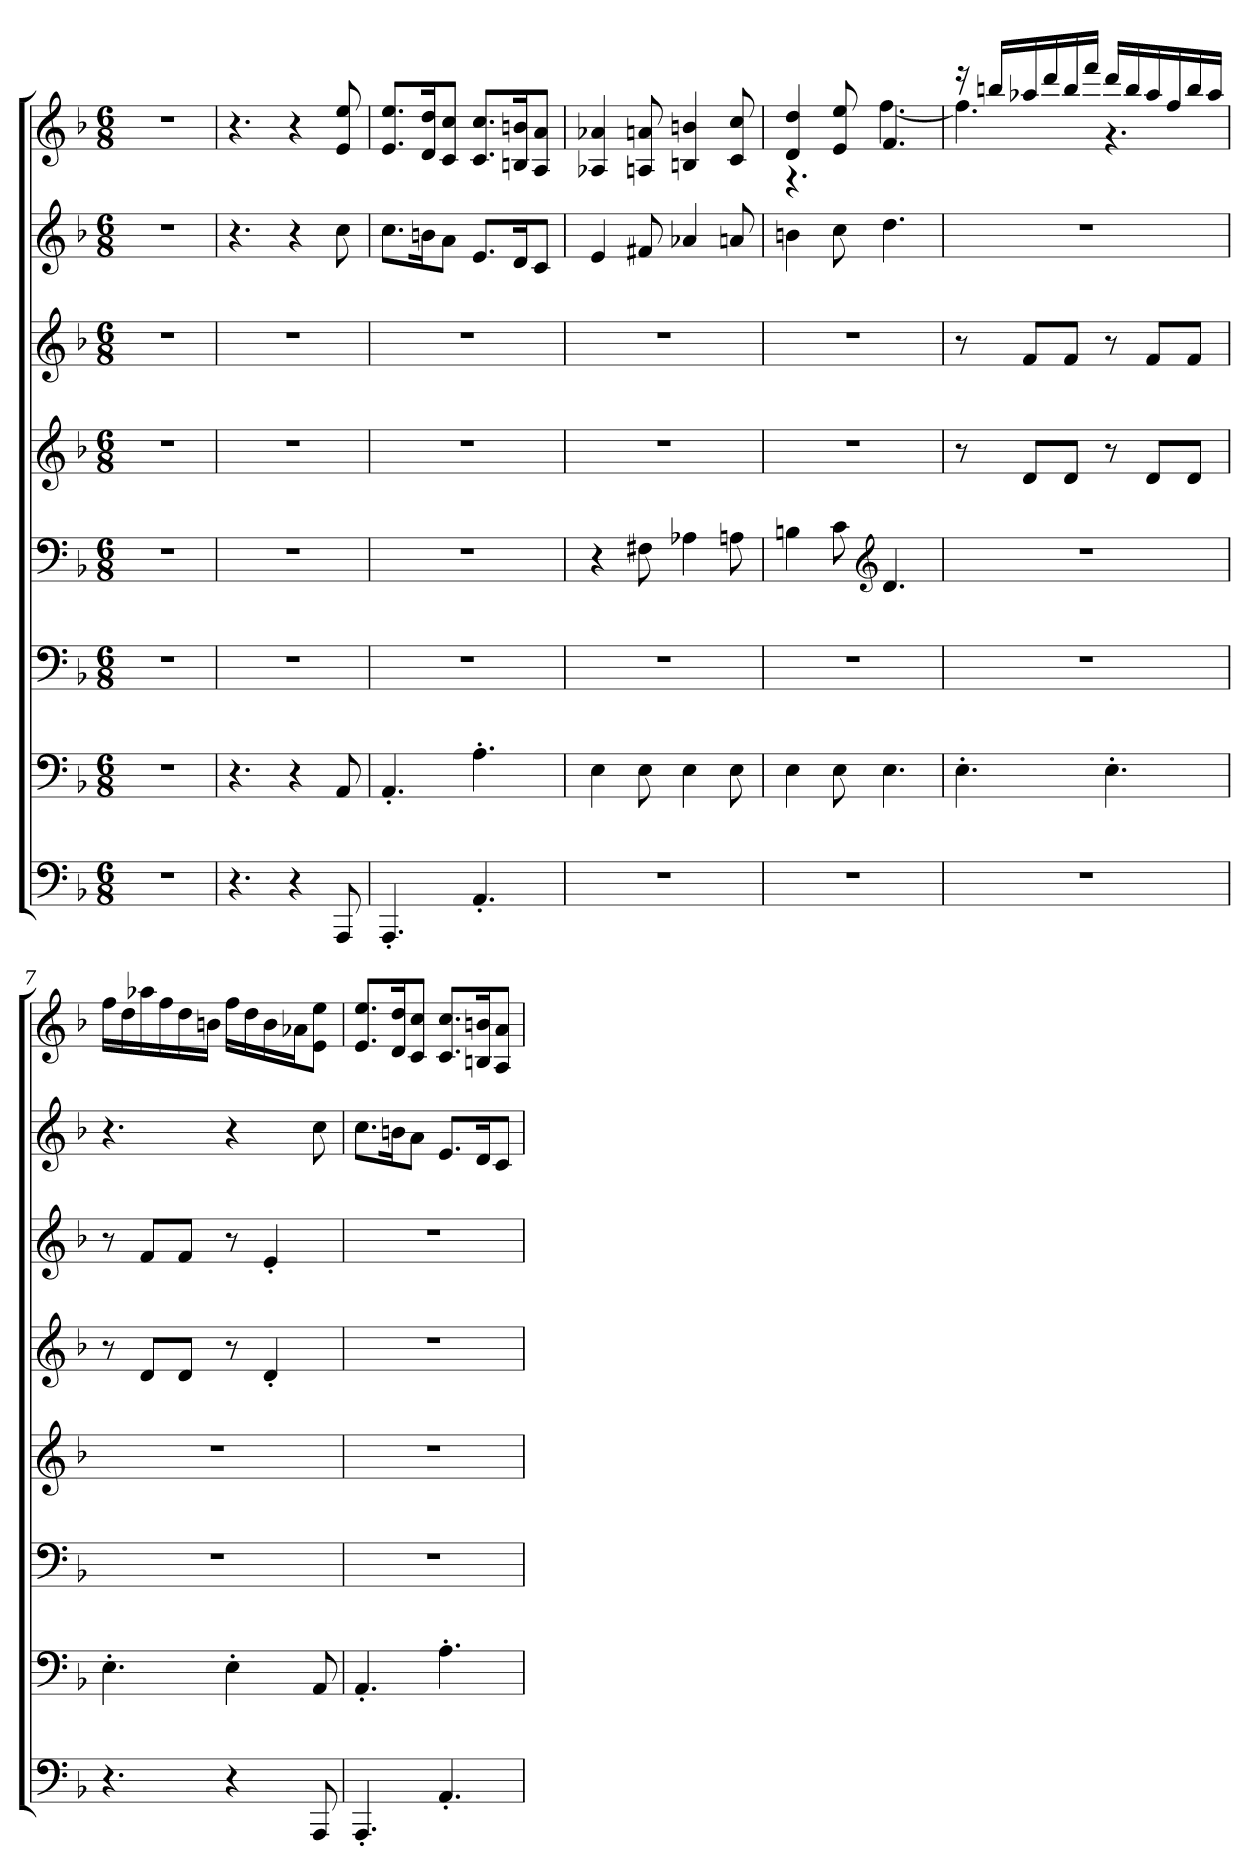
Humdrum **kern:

**kern	**kern	**kern	**kern	**kern	**kern	**kern	**kern
*part5	*part5	*part4	*part4	*part3	*part3	*part2	*part1
*staff8	*staff7	*staff6	*staff5	*staff4	*staff3	*staff2	*staff1
*clefF4	*clefF4	*clefF4	*clefF4	*clefG2	*clefG2	*clefG2	*clefG2
*k[b-]	*k[b-]	*k[b-]	*k[b-]	*k[b-]	*k[b-]	*k[b-]	*k[b-]
*M6/8	*M6/8	*M6/8	*M6/8	*M6/8	*M6/8	*M6/8	*M6/8
*MM250	*MM250	*MM250	*MM250	*MM250	*MM250	*MM250	*MM250
=1	=1	=1	=1	=1	=1	=1	=1
2.r	2.r	2.r	2.r	2.r	2.r	2.r	2.r
=2	=2	=2	=2	=2	=2	=2	=2
*	*	*	*	*	*	*	*MM121
4.r	4.r	2.r	2.r	2.r	2.r	4.r	4.r
4r	4r	.	.	.	.	4r	4r
8AAA/	8AA/	.	.	.	.	8cc\	8e/ 8ee/
=3	=3	=3	=3	=3	=3	=3	=3
*	*	*	*	*	*	*	*MM121
4.AAA'/	4.AA'/	2.r	2.r	2.r	2.r	8.cc\L	8.e/ 8.ee/L
.	.	.	.	.	.	16bn\K	16d/ 16dd/K
.	.	.	.	.	.	8a\J	8c/ 8cc/J
4.AA'/	4.A'\	.	.	.	.	8.e/L	8.c/ 8.cc/L
.	.	.	.	.	.	16d/K	16Bn/ 16bn/K
.	.	.	.	.	.	8c/J	8A/ 8a/J
=4	=4	=4	=4	=4	=4	=4	=4
*	*	*	*	*	*	*	*MM121
2.r	4E\	2.r	4r	2.r	2.r	4e/	4A-X/ 4a-X/
.	8E\	.	8F#X\	.	.	8f#X/	8An/ 8an/
.	4E\	.	4A-X\	.	.	4a-X/	4Bn/ 4bn/
.	8E\	.	8An\	.	.	8an/	8c/ 8cc/
=5	=5	=5	=5	=5	=5	=5	=5
*	*	*	*	*	*	*	*^
2.r	4E\	2.r	4Bn\	2.r	2.r	4bn\	4d/ 4dd/	4.r
*	*	*	*	*	*	*	*MM118	*
.	8E\	.	8c\	.	.	8cc\	8e/ 8ee/	.
*	*	*	*clefG2	*	*	*	*	*
.	4.E\	.	4.d/	.	.	4.dd\	4.f/	[4.ff\
!!LO:PB:g=z	!!
=6	=6	=6	=6	=6	=6	=6	=6	=6
*	*	*	*	*	*	*	*MM121	*
2.r	4.E'\	2.r	2.r	8r	8r	2.r	16r	4.ff\]
.	.	.	.	.	.	.	16bbn/LL	.
.	.	.	.	8d/L	8f/L	.	16aa-X/	.
.	.	.	.	.	.	.	16ddd/	.
.	.	.	.	8d/J	8f/J	.	16bb/	.
.	.	.	.	.	.	.	16fff/JJ	.
.	4.E'\	.	.	8r	8r	.	16ddd/LL	4.r
.	.	.	.	.	.	.	16bb/	.
.	.	.	.	8d/L	8f/L	.	16aa-/	.
.	.	.	.	.	.	.	16ff/	.
.	.	.	.	8d/J	8f/J	.	16bb/	.
.	.	.	.	.	.	.	16aa-/JJ	.
*	*	*	*	*	*	*	*v	*v
=7	=7	=7	=7	=7	=7	=7	=7
4.r	4.E'\	2.r	2.r	8r	8r	4.r	16ff\LL
.	.	.	.	.	.	.	16dd\
.	.	.	.	8d/L	8f/L	.	16aa-X\
.	.	.	.	.	.	.	16ff\
.	.	.	.	8d/J	8f/J	.	16dd\
.	.	.	.	.	.	.	16bn\JJ
4r	4E'\	.	.	8r	8r	4r	16ff\LL
.	.	.	.	.	.	.	16dd\
.	.	.	.	4d'/	4e'/	.	16b\
.	.	.	.	.	.	.	16a-X\J
8AAA/	8AA/	.	.	.	.	8cc\	8e\ 8ee\J
=8	=8	=8	=8	=8	=8	=8	=8
*	*	*	*	*	*	*	*MM121
4.AAA'/	4.AA'/	2.r	2.r	2.r	2.r	8.cc\L	8.e/ 8.ee/L
.	.	.	.	.	.	16bn\K	16d/ 16dd/K
.	.	.	.	.	.	8a\J	8c/ 8cc/J
4.AA'/	4.A'\	.	.	.	.	8.e/L	8.c/ 8.cc/L
.	.	.	.	.	.	16d/K	16Bn/ 16bn/K
.	.	.	.	.	.	8c/J	8A/ 8a/J
=	=	=	=	=	=	=	=
*-	*-	*-	*-	*-	*-	*-	*-
